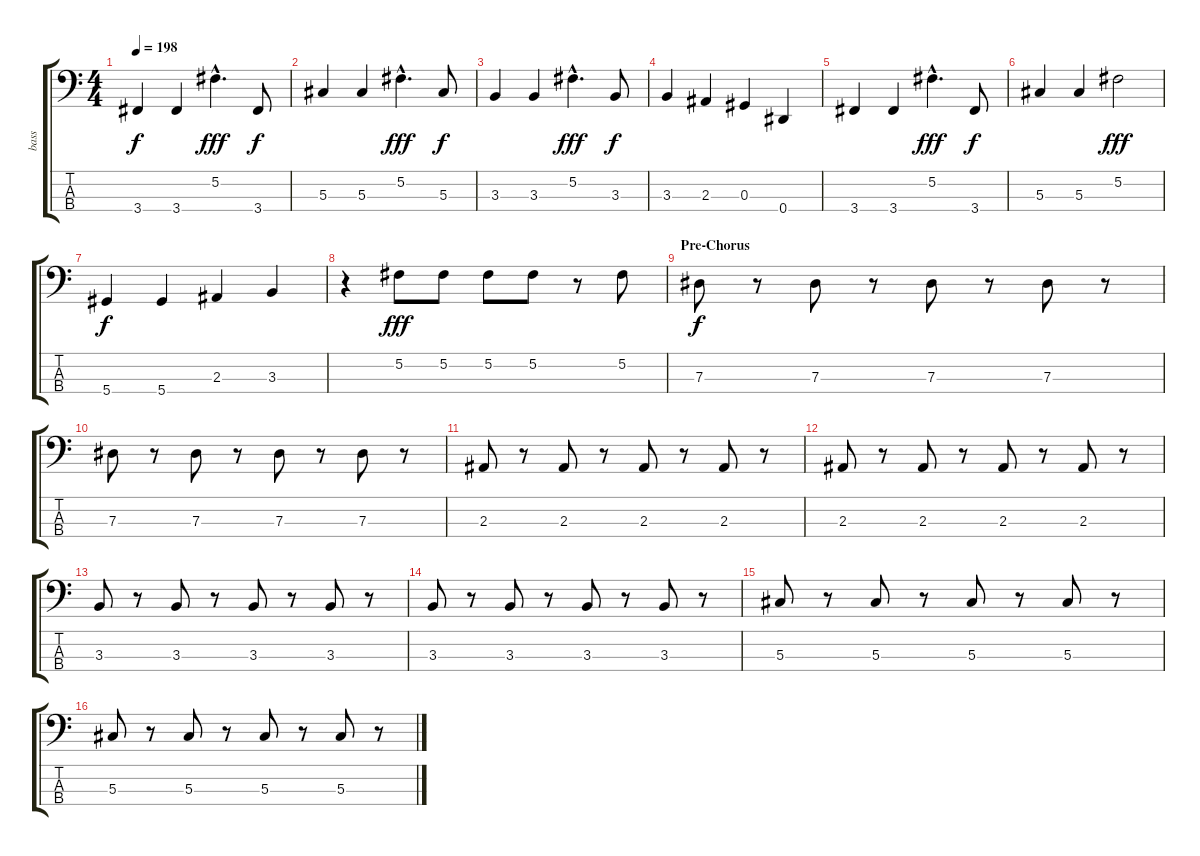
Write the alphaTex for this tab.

\track ("bass" "bass") {instrument electricbasspick}
\staff {score tabs}
\tuning (Gb2 Db2 Ab1 Eb1) {hide}
\ts (4 4)
\tempo 198
\clef f4
\ks c
3.4.4{dy f} 3.4.4 5.2{hac}.4{d dy fff} 3.4.8{dy f} |
5.3.4 5.3.4 5.2{hac}.4{d dy fff} 5.3.8{dy f} |
3.3.4 3.3.4 5.2{hac}.4{d dy fff} 3.3.8{dy f} |
3.3.4 2.3.4 0.3.4 0.4.4 |
3.4.4 3.4.4 5.2{hac}.4{d dy fff} 3.4.8{dy f} |
5.3.4 5.3.4 5.2.2{dy fff} |
5.4.4{dy f} 5.4.4 2.3.4 3.3.4 |
r.4 5.2.8{dy fff} 5.2.8 5.2.8 5.2.8 r.8 5.2.8 |
\section ("" "Pre-Chorus")
7.3.8{dy f volume 13} r.8 7.3.8 r.8 7.3.8 r.8 7.3.8 r.8 |
7.3.8 r.8 7.3.8 r.8 7.3.8 r.8 7.3.8 r.8 |
2.3.8 r.8 2.3.8 r.8 2.3.8 r.8 2.3.8 r.8 |
2.3.8 r.8 2.3.8 r.8 2.3.8 r.8 2.3.8 r.8 |
3.3.8 r.8 3.3.8 r.8 3.3.8 r.8 3.3.8 r.8 |
3.3.8 r.8 3.3.8 r.8 3.3.8 r.8 3.3.8 r.8 |
5.3.8 r.8 5.3.8 r.8 5.3.8 r.8 5.3.8 r.8 |
5.3.8 r.8 5.3.8 r.8 5.3.8 r.8 5.3.8 r.8
